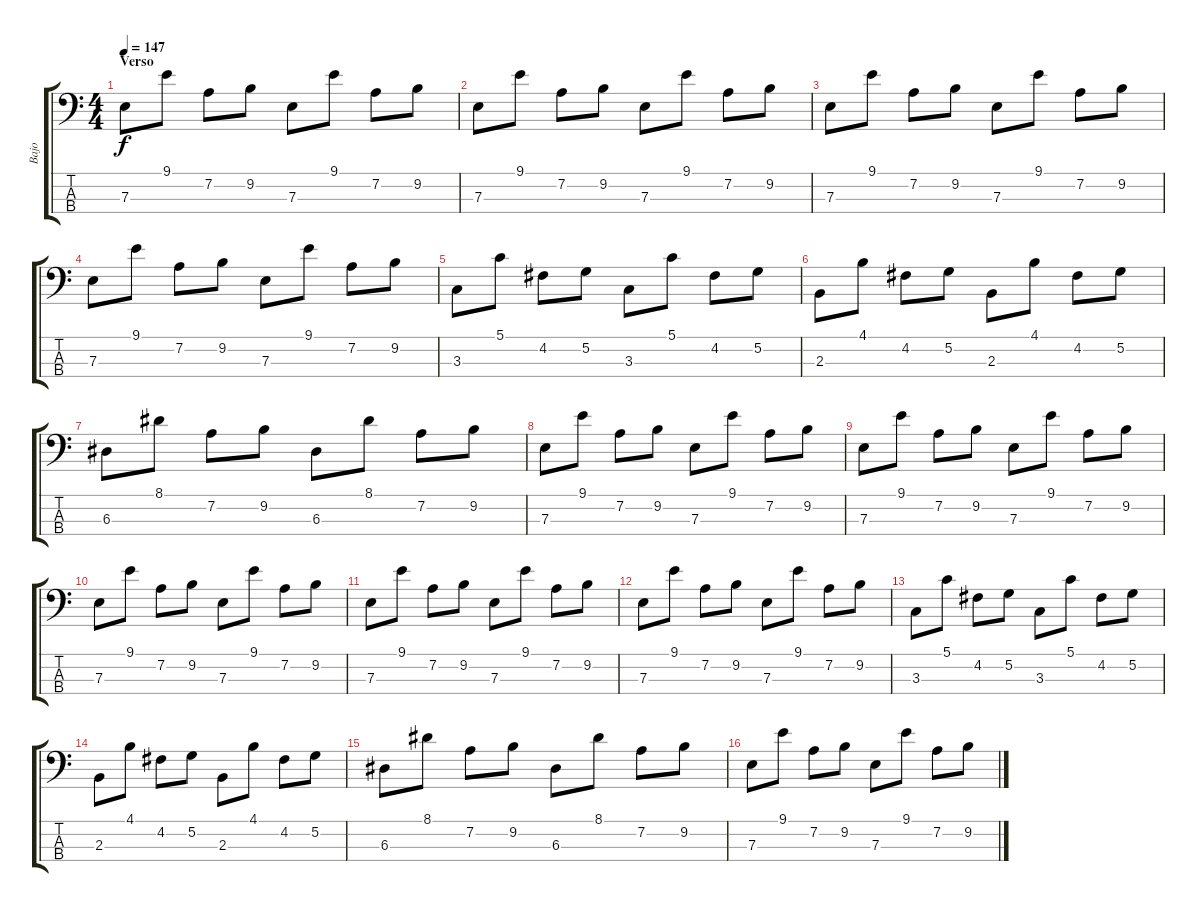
\track ("Bajo" "Bajo") {instrument electricbassfinger}
\staff {score tabs}
\tuning (G2 D2 A1 E1) {hide}
\ts (4 4)
\section ("" "Verso")
\tempo 147
\clef f4
\ks c
7.3.8{dy f} 9.1.8 7.2.8 9.2.8 7.3.8 9.1.8 7.2.8 9.2.8 |
7.3.8 9.1.8 7.2.8 9.2.8 7.3.8 9.1.8 7.2.8 9.2.8 |
7.3.8 9.1.8 7.2.8 9.2.8 7.3.8 9.1.8 7.2.8 9.2.8 |
7.3.8 9.1.8 7.2.8 9.2.8 7.3.8 9.1.8 7.2.8 9.2.8 |
3.3.8 5.1.8 4.2.8 5.2.8 3.3.8 5.1.8 4.2.8 5.2.8 |
2.3.8 4.1.8 4.2.8 5.2.8 2.3.8 4.1.8 4.2.8 5.2.8 |
6.3.8 8.1.8 7.2.8 9.2.8 6.3.8 8.1.8 7.2.8 9.2.8 |
7.3.8{instrument synthbass2} 9.1.8 7.2.8 9.2.8 7.3.8 9.1.8 7.2.8 9.2.8 |
7.3.8 9.1.8 7.2.8 9.2.8 7.3.8 9.1.8 7.2.8 9.2.8 |
7.3.8 9.1.8 7.2.8 9.2.8 7.3.8 9.1.8 7.2.8 9.2.8 |
7.3.8 9.1.8 7.2.8 9.2.8 7.3.8 9.1.8 7.2.8 9.2.8 |
7.3.8 9.1.8 7.2.8 9.2.8 7.3.8 9.1.8 7.2.8 9.2.8 |
3.3.8 5.1.8 4.2.8 5.2.8 3.3.8 5.1.8 4.2.8 5.2.8 |
2.3.8 4.1.8 4.2.8 5.2.8 2.3.8 4.1.8 4.2.8 5.2.8 |
6.3.8 8.1.8 7.2.8 9.2.8 6.3.8 8.1.8 7.2.8 9.2.8 |
7.3.8{instrument synthbass2} 9.1.8 7.2.8 9.2.8 7.3.8 9.1.8 7.2.8 9.2.8
